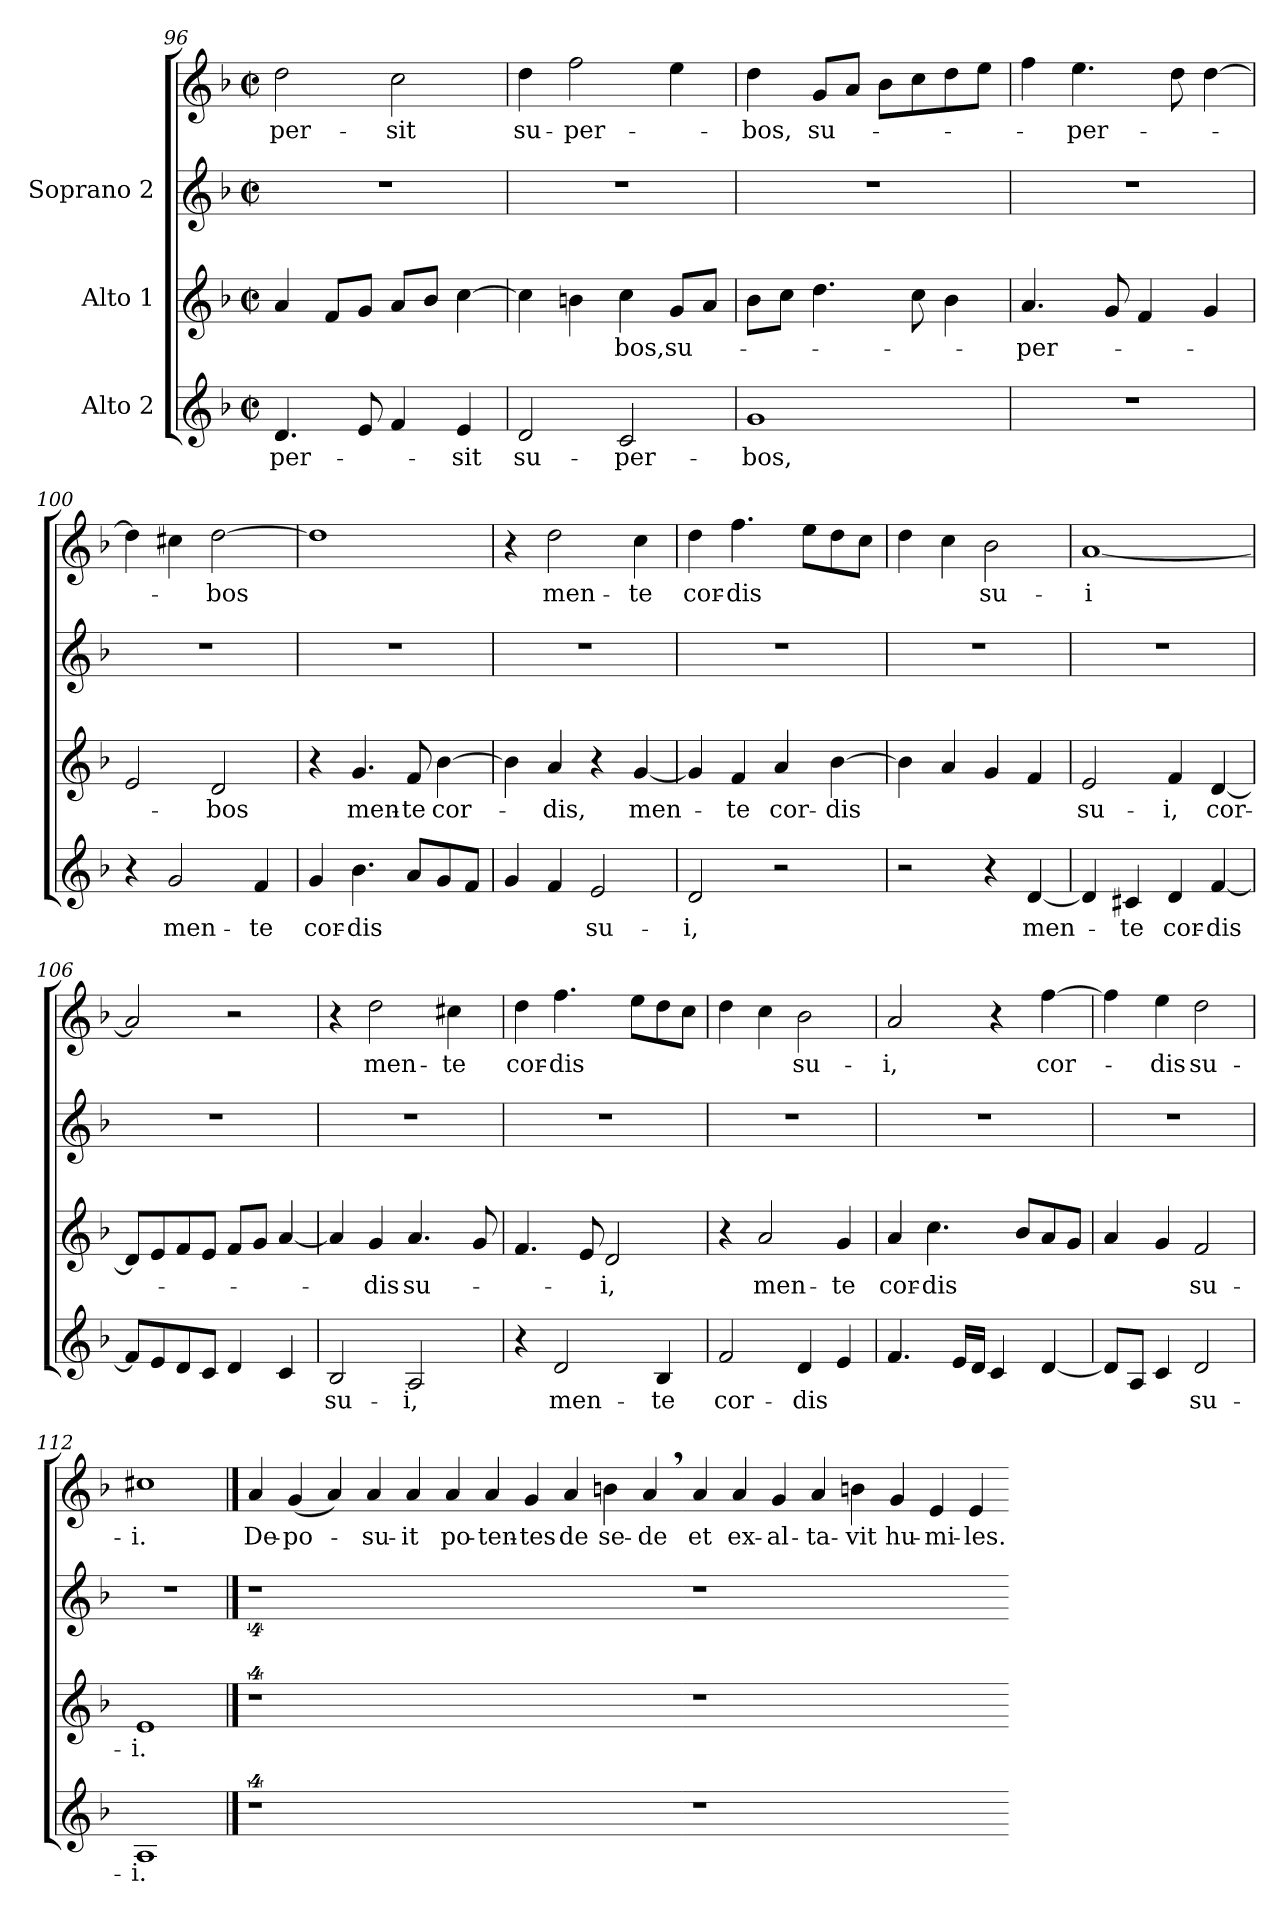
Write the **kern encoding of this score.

**kern	**text	**kern	**text	**kern	**kern	**text
*part4	*part4	*part3	*part3	*part2	*part1	*part1
*staff4	*staff4	*staff3	*staff3	*staff2	*staff1	*staff1
*I"Alto 2	*	*I"Alto 1	*	*I"Soprano 2	*	*
*clefG2	*	*clefG2	*	*clefG2	*clefG2	*
*k[b-]	*	*k[b-]	*	*k[b-]	*k[b-]	*
*F:	*	*F:	*	*F:	*F:	*
*M2/2	*	*M2/2	*	*M2/2	*M2/2	*
*met(c|)	*	*met(c|)	*	*met(c|)	*met(c|)	*
=96	=96	=96	=96	=96	=96	=96
4.d/	-per-	4a/	.	1r	2dd\	-per-
.	.	8f/L	.	.	.	.
8e/	.	8g/J	.	.	.	.
4f/	.	8a/L	.	.	2cc\	-sit
.	.	8b-/J	.	.	.	.
4e/	-sit	[4cc\	.	.	.	.
=97	=97	=97	=97	=97	=97	=97
2d/	su-	4cc\]	.	1r	4dd\	su-
.	.	4bn\	.	.	2ff\	-per-
2c/	-per-	4cc\	-bos,	.	.	.
.	.	8g/L	su-	.	4ee\	.
.	.	8a/J	.	.	.	.
=98	=98	=98	=98	=98	=98	=98
1g	-bos,	8b-\L	.	1r	4dd\	-bos,
.	.	8cc\J	.	.	.	.
.	.	4.dd\	.	.	8g/L	su-
.	.	.	.	.	8a/J	.
.	.	.	.	.	8b-\L	.
.	.	8cc\	.	.	8cc\	.
.	.	4b-\	.	.	8dd\	.
.	.	.	.	.	8ee\J	.
!!LO:LB:g=z
=99	=99	=99	=99	=99	=99	=99
1r	.	4.a/	-per-	1r	4ff\	.
.	.	.	.	.	4.ee\	-per-
.	.	8g/	.	.	.	.
.	.	4f/	.	.	.	.
.	.	.	.	.	8dd\	.
.	.	4g/	.	.	[4dd\	.
=100	=100	=100	=100	=100	=100	=100
4r	.	2e/	.	1r	4dd\]	.
2g/	men-	.	.	.	4cc#X\	.
.	.	2d/	-bos	.	[2dd\	-bos
4f/	-te	.	.	.	.	.
=101	=101	=101	=101	=101	=101	=101
4g/	cor-	4r	.	1r	1dd]	.
4.b-\	-dis	4.g/	men-	.	.	.
8a/L	.	8f/	-te	.	.	.
8g/	.	[4b-\	cor-	.	.	.
8f/J	.	.	.	.	.	.
=102	=102	=102	=102	=102	=102	=102
4g/	.	4b-\]	.	1r	4r	.
4f/	.	4a/	-dis,	.	2dd\	men-
2e/	su-	4r	.	.	.	.
.	.	[4g/	men-	.	4cc\	-te
=103	=103	=103	=103	=103	=103	=103
2d/	-i,	4g/]	.	1r	4dd\	cor-
.	.	4f/	-te	.	4.ff\	-dis
2r	.	4a/	cor-	.	.	.
.	.	.	.	.	8ee\L	.
.	.	[4b-\	-dis	.	8dd\	.
.	.	.	.	.	8cc\J	.
=104	=104	=104	=104	=104	=104	=104
2r	.	4b-\]	.	1r	4dd\	.
.	.	4a/	.	.	4cc\	.
4r	.	4g/	.	.	2b-\	su-
[4d/	men-	4f/	.	.	.	.
=105	=105	=105	=105	=105	=105	=105
4d/]	.	2e/	su-	1r	[1a	-i
4c#X/	-te	.	.	.	.	.
4d/	cor-	4f/	-i,	.	.	.
[4f/	-dis	[4d/	cor-	.	.	.
!!LO:LB:g=z
=106	=106	=106	=106	=106	=106	=106
8f/L]	.	8d/L]	.	1r	2a/]	.
8e/	.	8e/	.	.	.	.
8d/	.	8f/	.	.	.	.
8c/J	.	8e/J	.	.	.	.
4d/	.	8f/L	.	.	2r	.
.	.	8g/J	.	.	.	.
4c/	.	[4a/	.	.	.	.
=107	=107	=107	=107	=107	=107	=107
2B-/	su-	4a/]	.	1r	4r	.
.	.	4g/	-dis	.	2dd\	men-
2A/	-i,	4.a/	su-	.	.	.
.	.	.	.	.	4cc#X\	-te
.	.	8g/	.	.	.	.
=108	=108	=108	=108	=108	=108	=108
4r	.	4.f/	.	1r	4dd\	cor-
2d/	men-	.	.	.	4.ff\	-dis
.	.	8e/	.	.	.	.
.	.	2d/	-i,	.	.	.
.	.	.	.	.	8ee\L	.
4B-/	-te	.	.	.	8dd\	.
.	.	.	.	.	8cc\J	.
=109	=109	=109	=109	=109	=109	=109
2f/	cor-	4r	.	1r	4dd\	.
.	.	2a/	men-	.	4cc\	.
4d/	-dis	.	.	.	2b-\	su-
4e/	.	4g/	-te	.	.	.
=110	=110	=110	=110	=110	=110	=110
4.f/	.	4a/	cor-	1r	2a/	-i,
.	.	4.cc\	-dis	.	.	.
16e/LL	.	.	.	.	.	.
16d/JJ	.	.	.	.	.	.
4c/	.	.	.	.	4r	.
.	.	8b-/L	.	.	.	.
[4d/	.	8a/	.	.	[4ff\	cor-
.	.	8g/J	.	.	.	.
=111	=111	=111	=111	=111	=111	=111
8d/L]	.	4a/	.	1r	4ff\]	.
8A/J	.	.	.	.	.	.
4c/	.	4g/	.	.	4ee\	-dis
2d/	su-	2f/	su-	.	2dd\	su-
=112	=112	=112	=112	=112	=112	=112
1A	-i.	1e	-i.	1r	1cc#X	-i.
!!LO:LB:g=z
==113	==113	==113	==113	==113	==113	==113
4%11r	.	4%11r	.	4%11r	4a	De-
.	.	.	.	.	(4g	-po-
.	.	.	.	.	4a)	.
.	.	.	.	.	4a	-su-
.	.	.	.	.	4a	-it
.	.	.	.	.	4a	po-
.	.	.	.	.	4a	-ten-
.	.	.	.	.	4g	-tes
.	.	.	.	.	4a	de
.	.	.	.	.	4bn	se-
.	.	.	.	.	4a,>	-de
=114-	=114-	=114-	=114-	=114-	=114-	=114-
1r	.	1r	.	1r	4a	et
.	.	.	.	.	4a	ex-
.	.	.	.	.	4g	-al-
.	.	.	.	.	4a	-ta-
1ryy	.	1ryy	.	1ryy	4bn	-vit
.	.	.	.	.	4g	hu-
.	.	.	.	.	4e	-mi-
.	.	.	.	.	4e	-les.
=-	=-	=-	=-	=-	=-	=-
*-	*-	*-	*-	*-	*-	*-
